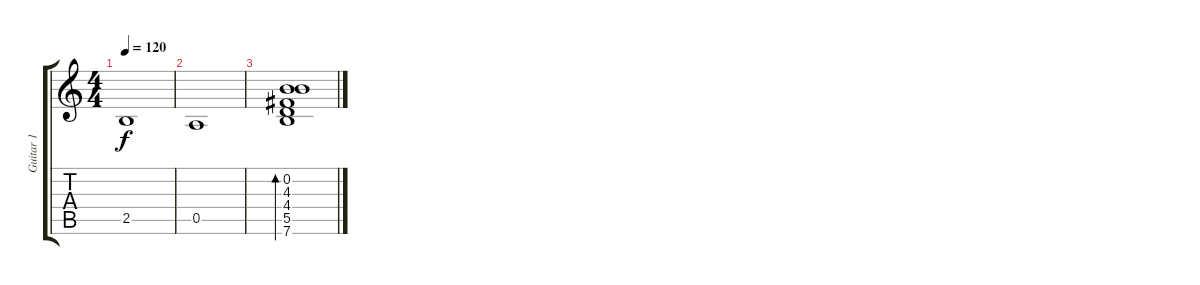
\track ("Guitar 1" "Guitar 1") {instrument acousticguitarsteel}
\staff {score tabs}
\tuning (E4 B3 G3 D3 A2 E2) {hide}
\ts (4 4)
\tempo 120
\clef g2
\ks c
2.5.1{dy f} |
0.5.1 |
(0.2 4.3 4.4 5.5 7.6).1{bd 120}
